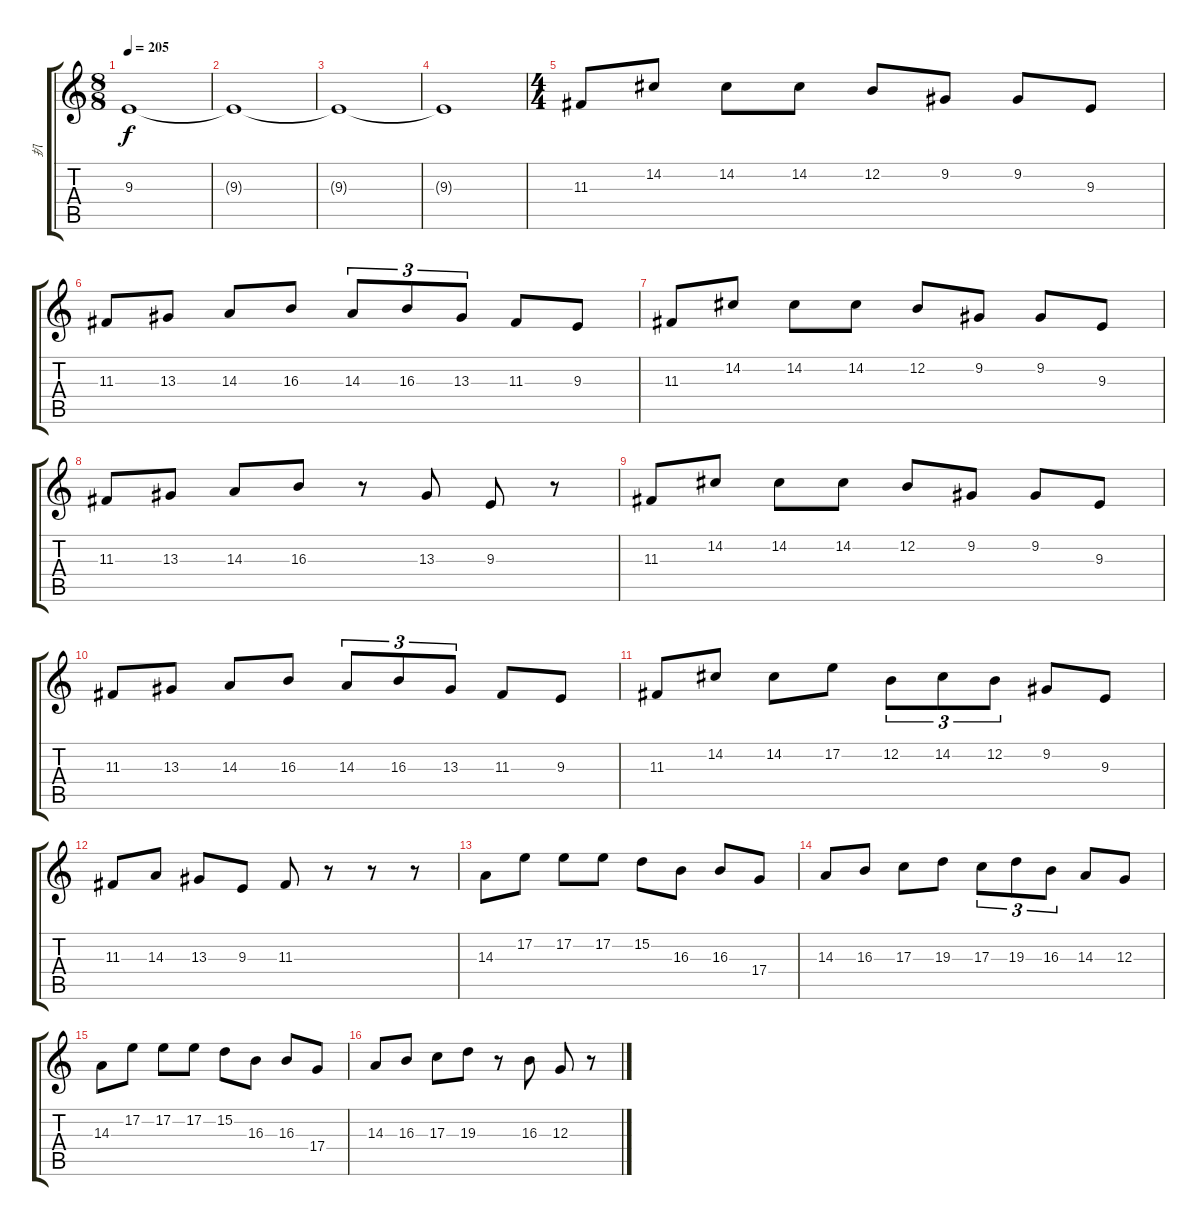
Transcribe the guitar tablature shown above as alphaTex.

\track ("扒" "扒") {instrument viola}
\staff {score tabs}
\tuning (E4 B3 G3 D3 A2 E2) {hide}
\ts (8 8)
\tempo 205
\clef g2
\ks c
9.3.1{dy f} |
9.3{t}.1 |
9.3{t}.1 |
9.3{t}.1 |
\ts (4 4)
11.3.8 14.2.8 14.2.8 14.2.8 12.2.8 9.2.8 9.2.8 9.3.8 |
11.3.8 13.3.8 14.3.8 16.3.8 14.3.8{tu (3 2)} 16.3.8{tu (3 2)} 13.3.8{tu (3 2)} 11.3.8 9.3.8 |
11.3.8 14.2.8 14.2.8 14.2.8 12.2.8 9.2.8 9.2.8 9.3.8 |
11.3.8 13.3.8 14.3.8 16.3.8 r.8 13.3.8 9.3.8 r.8 |
11.3.8 14.2.8 14.2.8 14.2.8 12.2.8 9.2.8 9.2.8 9.3.8 |
11.3.8 13.3.8 14.3.8 16.3.8 14.3.8{tu (3 2)} 16.3.8{tu (3 2)} 13.3.8{tu (3 2)} 11.3.8 9.3.8 |
11.3.8 14.2.8 14.2.8 17.2.8 12.2.8{tu (3 2)} 14.2.8{tu (3 2)} 12.2.8{tu (3 2)} 9.2.8 9.3.8 |
11.3.8 14.3.8 13.3.8 9.3.8 11.3.8 r.8 r.8 r.8 |
14.3.8 17.2.8 17.2.8 17.2.8 15.2.8 16.3.8 16.3.8 17.4.8 |
14.3.8 16.3.8 17.3.8 19.3.8 17.3.8{tu (3 2)} 19.3.8{tu (3 2)} 16.3.8{tu (3 2)} 14.3.8 12.3.8 |
14.3.8 17.2.8 17.2.8 17.2.8 15.2.8 16.3.8 16.3.8 17.4.8 |
14.3.8 16.3.8 17.3.8 19.3.8 r.8 16.3.8 12.3.8 r.8
